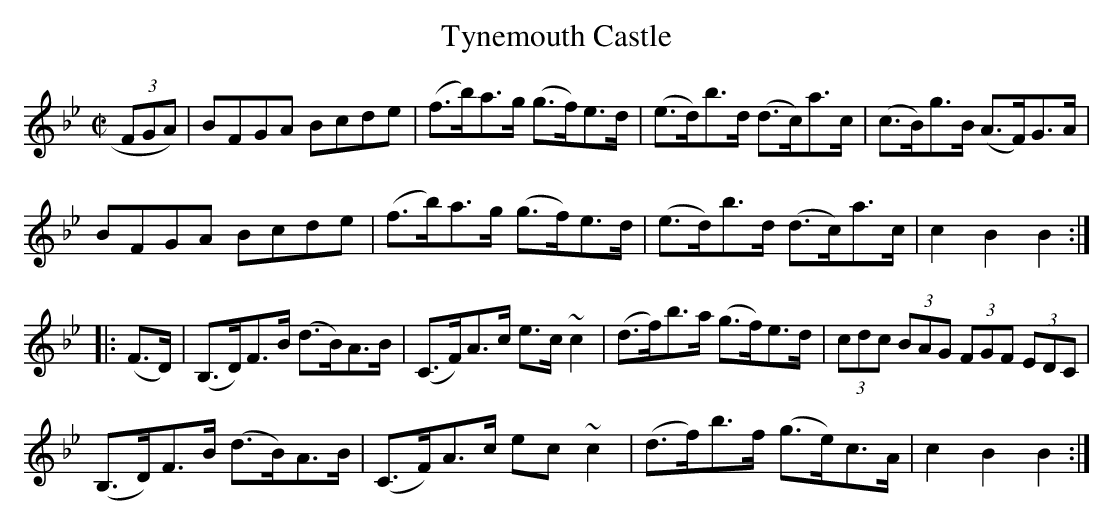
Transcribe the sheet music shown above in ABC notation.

X:1
T:Tynemouth Castle
M:C|
L:1/8
K:Bb
(3FGA)|BFGA Bcde|(f>b)a>g (g>f)e>d|(e>d)b>d (d>c)a>c|(c>B)g>B (A>F)G>A|
BFGA Bcde|(f>b)a>g (g>f)e>d|(e>d)b>d (d>c)a>c|c2B2 B2:|
|:(F>D)|(B,>D)F>B (d>B)A>B|(C>F)A>c e>c~c2|(d>f)b>a (g>f)e>d|(3cdc (3BAG (3FGF (3EDC|
(B,>D)F>B (d>B)A>B|(C>F)A>c ec~c2|(d>f)b>f (g>e)c>A|c2B2 B2:|]
